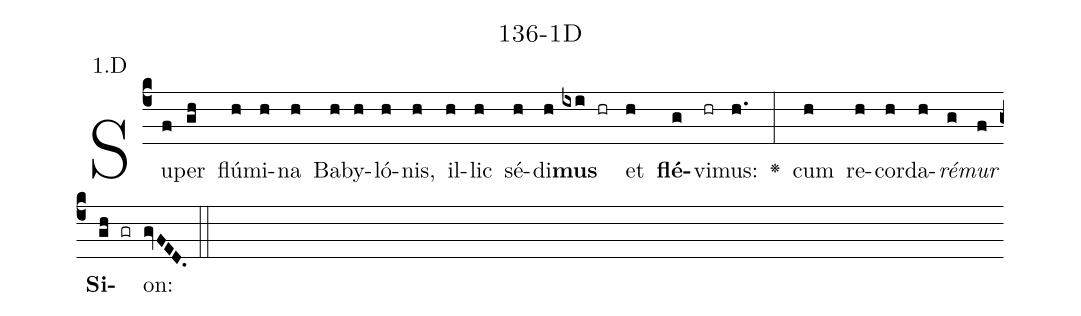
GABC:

name: 136-1D;
annotation: 1.D;
%%
(c4)Su(f)per(gh) flú(h)mi(h)na(h) Ba(h)by(h)ló(h)nis,(h) il(h)lic(h) sé(h)di(h)<b>mus</b>(ixi hr) et(h) <b>flé</b>(g)vi(hr)mus:(h.) <v>\greheightstar</v>(:) cum(h) re(h)cor(h)da(h)<i>ré</i>(g)<i>mur</i>(f) <b>Si</b>(gh gr)on:(gvFED.) (::)


%E(h) u(h) o(g) u(f) a(gh) e.(gvFED.) (::)
